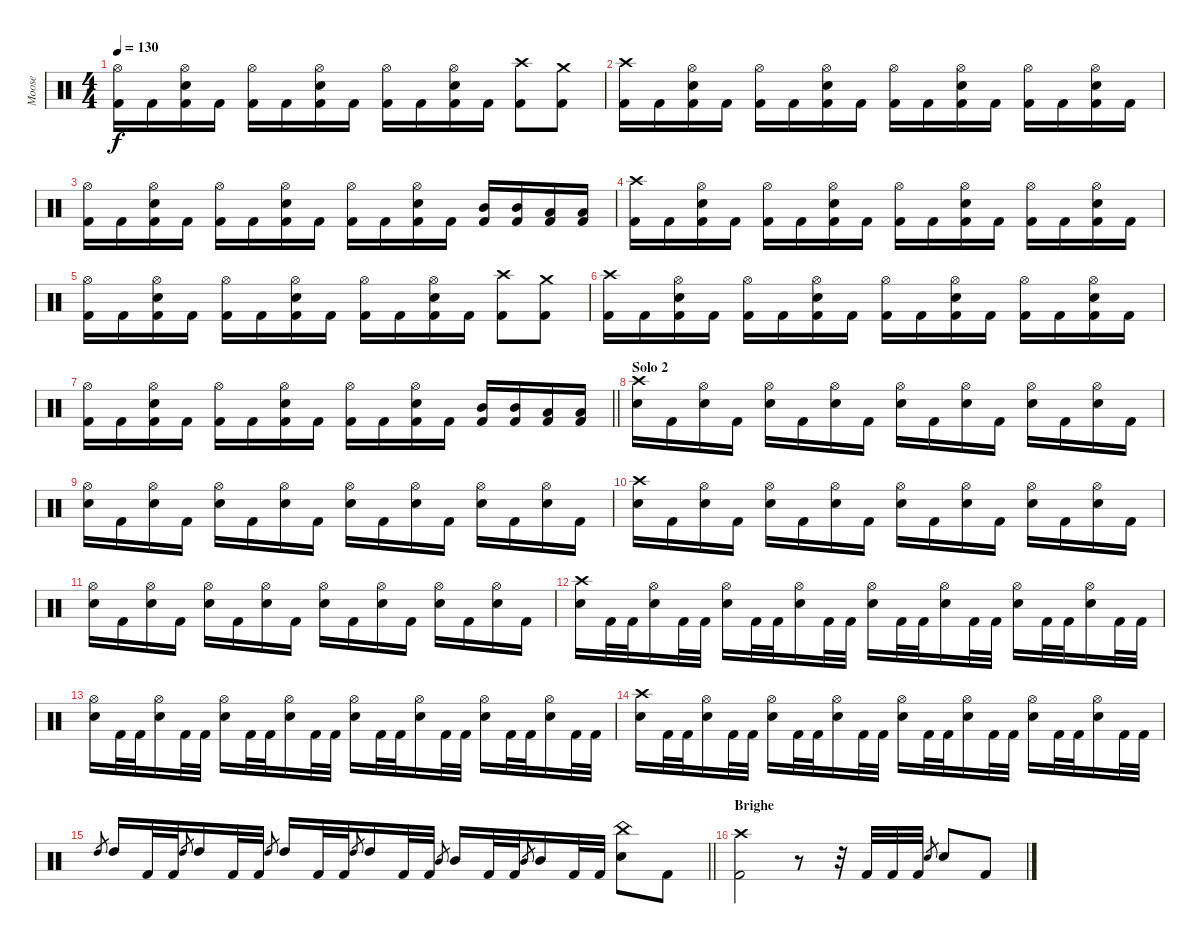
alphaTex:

\track ("Moose" "Moose") {instrument percussion}
\staff {score}
\articulation defaults
\ts (4 4)
\tempo 130
\clef neutral
\ks c
("Hi-Hat (open)" "Kick (hit) 2").16{dy f} "Kick (hit) 2".16 ("Hi-Hat (open)" "Snare (hit) 2" "Kick (hit) 2").16 "Kick (hit) 2".16 ("Hi-Hat (open)" "Kick (hit) 2").16 "Kick (hit) 2".16 ("Hi-Hat (open)" "Snare (hit) 2" "Kick (hit) 2").16 "Kick (hit) 2".16 ("Hi-Hat (open)" "Kick (hit) 2").16 "Kick (hit) 2".16 ("Hi-Hat (open)" "Snare (hit) 2" "Kick (hit) 2").16 "Kick (hit) 2".16 ("Crash high (hit)" "Kick (hit) 2").8 ("Crash medium (hit)" "Kick (hit) 2").8 |
("Crash high (hit)" "Kick (hit) 2").16 "Kick (hit) 2".16 ("Hi-Hat (open)" "Snare (hit) 2" "Kick (hit) 2").16 "Kick (hit) 2".16 ("Hi-Hat (open)" "Kick (hit) 2").16 "Kick (hit) 2".16 ("Hi-Hat (open)" "Snare (hit) 2" "Kick (hit) 2").16 "Kick (hit) 2".16 ("Hi-Hat (open)" "Kick (hit) 2").16 "Kick (hit) 2".16 ("Hi-Hat (open)" "Snare (hit) 2" "Kick (hit) 2").16 "Kick (hit) 2".16 ("Hi-Hat (open)" "Kick (hit) 2").16 "Kick (hit) 2".16 ("Hi-Hat (open)" "Snare (hit) 2" "Kick (hit) 2").16 "Kick (hit) 2".16 |
("Hi-Hat (open)" "Kick (hit) 2").16 "Kick (hit) 2".16 ("Hi-Hat (open)" "Snare (hit) 2" "Kick (hit) 2").16 "Kick (hit) 2".16 ("Hi-Hat (open)" "Kick (hit) 2").16 "Kick (hit) 2".16 ("Hi-Hat (open)" "Snare (hit) 2" "Kick (hit) 2").16 "Kick (hit) 2".16 ("Hi-Hat (open)" "Kick (hit) 2").16 "Kick (hit) 2".16 ("Hi-Hat (open)" "Snare (hit) 2" "Kick (hit) 2").16 "Kick (hit) 2".16 ("Mid Tom (hit)" "Kick (hit) 2").16 ("Mid Tom (hit)" "Kick (hit) 2").16 ("Low Tom (hit)" "Kick (hit) 2").16 ("Low Tom (hit)" "Kick (hit) 2").16 |
("Crash high (hit)" "Kick (hit) 2").16 "Kick (hit) 2".16 ("Hi-Hat (open)" "Snare (hit) 2" "Kick (hit) 2").16 "Kick (hit) 2".16 ("Hi-Hat (open)" "Kick (hit) 2").16 "Kick (hit) 2".16 ("Hi-Hat (open)" "Snare (hit) 2" "Kick (hit) 2").16 "Kick (hit) 2".16 ("Hi-Hat (open)" "Kick (hit) 2").16 "Kick (hit) 2".16 ("Hi-Hat (open)" "Snare (hit) 2" "Kick (hit) 2").16 "Kick (hit) 2".16 ("Hi-Hat (open)" "Kick (hit) 2").16 "Kick (hit) 2".16 ("Hi-Hat (open)" "Snare (hit) 2" "Kick (hit) 2").16 "Kick (hit) 2".16 |
("Hi-Hat (open)" "Kick (hit) 2").16 "Kick (hit) 2".16 ("Hi-Hat (open)" "Snare (hit) 2" "Kick (hit) 2").16 "Kick (hit) 2".16 ("Hi-Hat (open)" "Kick (hit) 2").16 "Kick (hit) 2".16 ("Hi-Hat (open)" "Snare (hit) 2" "Kick (hit) 2").16 "Kick (hit) 2".16 ("Hi-Hat (open)" "Kick (hit) 2").16 "Kick (hit) 2".16 ("Hi-Hat (open)" "Snare (hit) 2" "Kick (hit) 2").16 "Kick (hit) 2".16 ("Crash high (hit)" "Kick (hit) 2").8 ("Crash medium (hit)" "Kick (hit) 2").8 |
("Crash high (hit)" "Kick (hit) 2").16 "Kick (hit) 2".16 ("Hi-Hat (open)" "Snare (hit) 2" "Kick (hit) 2").16 "Kick (hit) 2".16 ("Hi-Hat (open)" "Kick (hit) 2").16 "Kick (hit) 2".16 ("Hi-Hat (open)" "Snare (hit) 2" "Kick (hit) 2").16 "Kick (hit) 2".16 ("Hi-Hat (open)" "Kick (hit) 2").16 "Kick (hit) 2".16 ("Hi-Hat (open)" "Snare (hit) 2" "Kick (hit) 2").16 "Kick (hit) 2".16 ("Hi-Hat (open)" "Kick (hit) 2").16 "Kick (hit) 2".16 ("Hi-Hat (open)" "Snare (hit) 2" "Kick (hit) 2").16 "Kick (hit) 2".16 |
\barLineRight lightlight
("Hi-Hat (open)" "Kick (hit) 2").16 "Kick (hit) 2".16 ("Hi-Hat (open)" "Snare (hit) 2" "Kick (hit) 2").16 "Kick (hit) 2".16 ("Hi-Hat (open)" "Kick (hit) 2").16 "Kick (hit) 2".16 ("Hi-Hat (open)" "Snare (hit) 2" "Kick (hit) 2").16 "Kick (hit) 2".16 ("Hi-Hat (open)" "Kick (hit) 2").16 "Kick (hit) 2".16 ("Hi-Hat (open)" "Snare (hit) 2" "Kick (hit) 2").16 "Kick (hit) 2".16 ("Mid Tom (hit)" "Kick (hit) 2").16 ("Mid Tom (hit)" "Kick (hit) 2").16 ("Low Tom (hit)" "Kick (hit) 2").16 ("Low Tom (hit)" "Kick (hit) 2").16 |
\section ("" "Solo 2")
("Crash high (hit)" "Snare (hit) 2").16 "Kick (hit) 2".16 ("Hi-Hat (open)" "Snare (hit) 2").16 "Kick (hit) 2".16 ("Hi-Hat (open)" "Snare (hit) 2").16 "Kick (hit) 2".16 ("Hi-Hat (open)" "Snare (hit) 2").16 "Kick (hit) 2".16 ("Hi-Hat (open)" "Snare (hit) 2").16 "Kick (hit) 2".16 ("Hi-Hat (open)" "Snare (hit) 2").16 "Kick (hit) 2".16 ("Hi-Hat (open)" "Snare (hit) 2").16 "Kick (hit) 2".16 ("Hi-Hat (open)" "Snare (hit) 2").16 "Kick (hit) 2".16 |
("Hi-Hat (open)" "Snare (hit) 2").16 "Kick (hit) 2".16 ("Hi-Hat (open)" "Snare (hit) 2").16 "Kick (hit) 2".16 ("Hi-Hat (open)" "Snare (hit) 2").16 "Kick (hit) 2".16 ("Hi-Hat (open)" "Snare (hit) 2").16 "Kick (hit) 2".16 ("Hi-Hat (open)" "Snare (hit) 2").16 "Kick (hit) 2".16 ("Hi-Hat (open)" "Snare (hit) 2").16 "Kick (hit) 2".16 ("Hi-Hat (open)" "Snare (hit) 2").16 "Kick (hit) 2".16 ("Hi-Hat (open)" "Snare (hit) 2").16 "Kick (hit) 2".16 |
("Crash high (hit)" "Snare (hit) 2").16 "Kick (hit) 2".16 ("Hi-Hat (open)" "Snare (hit) 2").16 "Kick (hit) 2".16 ("Hi-Hat (open)" "Snare (hit) 2").16 "Kick (hit) 2".16 ("Hi-Hat (open)" "Snare (hit) 2").16 "Kick (hit) 2".16 ("Hi-Hat (open)" "Snare (hit) 2").16 "Kick (hit) 2".16 ("Hi-Hat (open)" "Snare (hit) 2").16 "Kick (hit) 2".16 ("Hi-Hat (open)" "Snare (hit) 2").16 "Kick (hit) 2".16 ("Hi-Hat (open)" "Snare (hit) 2").16 "Kick (hit) 2".16 |
("Hi-Hat (open)" "Snare (hit) 2").16 "Kick (hit) 2".16 ("Hi-Hat (open)" "Snare (hit) 2").16 "Kick (hit) 2".16 ("Hi-Hat (open)" "Snare (hit) 2").16 "Kick (hit) 2".16 ("Hi-Hat (open)" "Snare (hit) 2").16 "Kick (hit) 2".16 ("Hi-Hat (open)" "Snare (hit) 2").16 "Kick (hit) 2".16 ("Hi-Hat (open)" "Snare (hit) 2").16 "Kick (hit) 2".16 ("Hi-Hat (open)" "Snare (hit) 2").16 "Kick (hit) 2".16 ("Hi-Hat (open)" "Snare (hit) 2").16 "Kick (hit) 2".16 |
("Crash high (hit)" "Snare (hit) 2").16 "Kick (hit) 2".32 "Kick (hit) 2".32 ("Hi-Hat (open)" "Snare (hit) 2").16 "Kick (hit) 2".32 "Kick (hit) 2".32 ("Hi-Hat (open)" "Snare (hit) 2").16 "Kick (hit) 2".32 "Kick (hit) 2".32 ("Hi-Hat (open)" "Snare (hit) 2").16 "Kick (hit) 2".32 "Kick (hit) 2".32 ("Hi-Hat (open)" "Snare (hit) 2").16 "Kick (hit) 2".32 "Kick (hit) 2".32 ("Hi-Hat (open)" "Snare (hit) 2").16 "Kick (hit) 2".32 "Kick (hit) 2".32 ("Hi-Hat (open)" "Snare (hit) 2").16 "Kick (hit) 2".32 "Kick (hit) 2".32 ("Hi-Hat (open)" "Snare (hit) 2").16 "Kick (hit) 2".32 "Kick (hit) 2".32 |
("Hi-Hat (open)" "Snare (hit) 2").16 "Kick (hit) 2".32 "Kick (hit) 2".32 ("Hi-Hat (open)" "Snare (hit) 2").16 "Kick (hit) 2".32 "Kick (hit) 2".32 ("Hi-Hat (open)" "Snare (hit) 2").16 "Kick (hit) 2".32 "Kick (hit) 2".32 ("Hi-Hat (open)" "Snare (hit) 2").16 "Kick (hit) 2".32 "Kick (hit) 2".32 ("Hi-Hat (open)" "Snare (hit) 2").16 "Kick (hit) 2".32 "Kick (hit) 2".32 ("Hi-Hat (open)" "Snare (hit) 2").16 "Kick (hit) 2".32 "Kick (hit) 2".32 ("Hi-Hat (open)" "Snare (hit) 2").16 "Kick (hit) 2".32 "Kick (hit) 2".32 ("Hi-Hat (open)" "Snare (hit) 2").16 "Kick (hit) 2".32 "Kick (hit) 2".32 |
("Crash high (hit)" "Snare (hit) 2").16 "Kick (hit) 2".32 "Kick (hit) 2".32 ("Hi-Hat (open)" "Snare (hit) 2").16 "Kick (hit) 2".32 "Kick (hit) 2".32 ("Hi-Hat (open)" "Snare (hit) 2").16 "Kick (hit) 2".32 "Kick (hit) 2".32 ("Hi-Hat (open)" "Snare (hit) 2").16 "Kick (hit) 2".32 "Kick (hit) 2".32 ("Hi-Hat (open)" "Snare (hit) 2").16 "Kick (hit) 2".32 "Kick (hit) 2".32 ("Hi-Hat (open)" "Snare (hit) 2").16 "Kick (hit) 2".32 "Kick (hit) 2".32 ("Hi-Hat (open)" "Snare (hit) 2").16 "Kick (hit) 2".32 "Kick (hit) 2".32 ("Hi-Hat (open)" "Snare (hit) 2").16 "Kick (hit) 2".32 "Kick (hit) 2".32 |
\barLineRight lightlight "High Tom (hit)".8{gr} "High Tom (hit)".16 "Kick (hit) 2".32 "Kick (hit) 2".32 "High Tom (hit)".8{gr} "High Tom (hit)".16 "Kick (hit) 2".32 "Kick (hit) 2".32 "High Tom (hit)".8{gr} "High Tom (hit)".16 "Kick (hit) 2".32 "Kick (hit) 2".32 "High Tom (hit)".8{gr} "High Tom (hit)".16 "Kick (hit) 2".32 "Kick (hit) 2".32 "Mid Tom (hit)".8{gr} "Mid Tom (hit)".16 "Kick (hit) 2".32 "Kick (hit) 2".32 "Mid Tom (hit)".8{gr} "Mid Tom (hit)".16 "Kick (hit) 2".32 "Kick (hit) 2".32
("China (hit)" "Snare (hit) 2").8 "Kick (hit) 2".8 |
\section ("" "Brighe")
("Crash high (hit)" "Kick (hit) 2").2 r.8 r.32 "Kick (hit) 2".32 "Kick (hit) 2".32 "Kick (hit) 2".32 "Snare (hit) 2".8{gr} "Snare (hit) 2".8 "Kick (hit) 2".8
